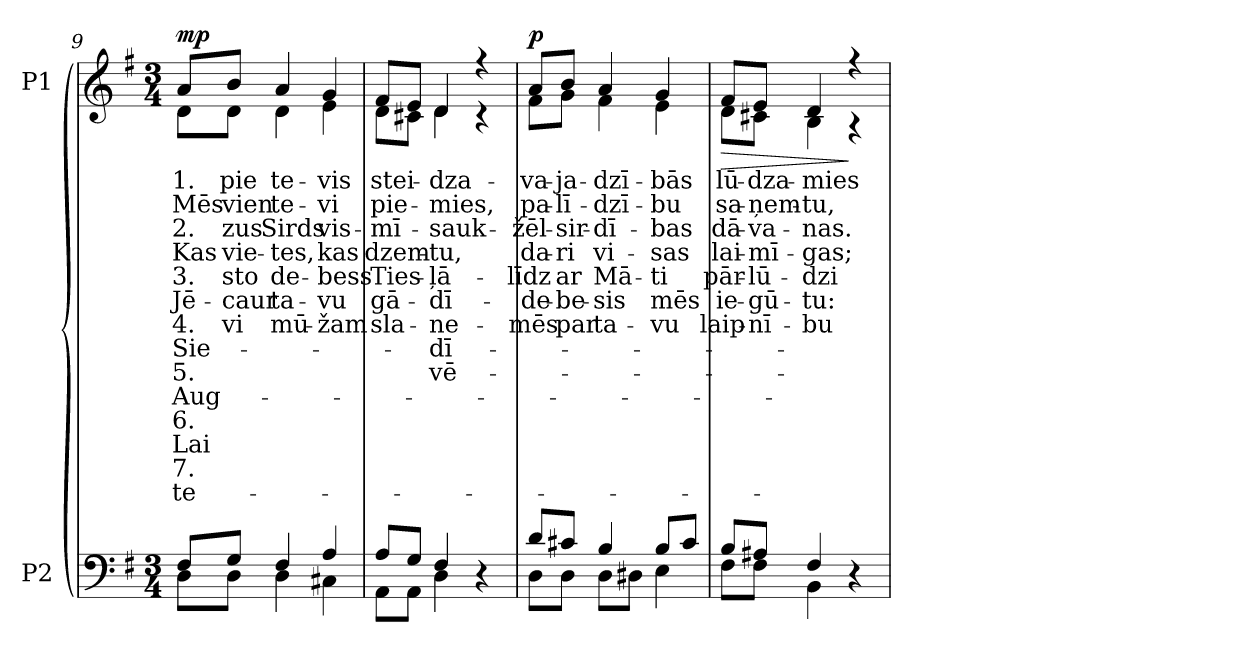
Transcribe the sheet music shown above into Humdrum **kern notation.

**kern	**kern	**text	**text	**text	**text	**text	**text	**text	**text	**text	**text	**text	**text	**text	**text	**dynam
*part2	*part1	*part1	*part1	*part1	*part1	*part1	*part1	*part1	*part1	*part1	*part1	*part1	*part1	*part1	*part1	*part1
*staff2	*staff1	*staff1	*staff1	*staff1	*staff1	*staff1	*staff1	*staff1	*staff1	*staff1	*staff1	*staff1	*staff1	*staff1	*staff1	*staff1
*I"P2	*I"P1	*	*	*	*	*	*	*	*	*	*	*	*	*	*	*
!!LO:LB:g=z
*clefF4	*clefG2	*	*	*	*	*	*	*	*	*	*	*	*	*	*	*
*k[f#]	*k[f#]	*	*	*	*	*	*	*	*	*	*	*	*	*	*	*
*G:	*G:	*	*	*	*	*	*	*	*	*	*	*	*	*	*	*
*M3/4	*M3/4	*	*	*	*	*	*	*	*	*	*	*	*	*	*	*
=9	=9	=9	=9	=9	=9	=9	=9	=9	=9	=9	=9	=9	=9	=9	=9	=9
*^	*	*	*	*	*	*	*	*	*	*	*	*	*	*	*	*
!	!	!	!LO:LY:b:color=#000000	!LO:LY:b:color=#000000	!LO:LY:b:color=#000000	!LO:LY:b:color=#000000	!LO:LY:b:color=#000000	!LO:LY:b:color=#000000	!LO:LY:b:color=#000000	!LO:LY:b:color=#000000	!LO:LY:b:color=#000000	!LO:LY:b:color=#000000	!LO:LY:b:color=#000000	!LO:LY:b:color=#000000	!LO:LY:b:color=#000000	!LO:LY:b:color=#000000	!
*	*	*^	*	*	*	*	*	*	*	*	*	*	*	*	*	*	*
8F#i/L	8Di\L	8ai/L	8di\L	1.	Mēs	2.	Kas	3.	-Jē-	4.	-Sie-	5.	-Aug-	6.	Lai	7.	te-	mp
!	!	!	!	!LO:LY:b:color=#000000	!LO:LY:b:color=#000000	!LO:LY:b:color=#000000	!LO:LY:b:color=#000000	!LO:LY:b:color=#000000	!LO:LY:b:color=#000000	!LO:LY:b:color=#000000	!	!	!	!	!	!	!	!
8Gi/J	8Di\J	8bi/J	8di\J	pie	vien	zus	vie-	sto	-caur	-vi	.	.	.	.	.	.	.	.
!	!	!	!	!LO:LY:b:color=#000000	!LO:LY:b:color=#000000	!LO:LY:b:color=#000000	!LO:LY:b:color=#000000	!LO:LY:b:color=#000000	!LO:LY:b:color=#000000	!LO:LY:b:color=#000000	!	!	!	!	!	!	!	!
4F#i/	4Di\	4ai/	4di\	te-	te-	Sirds	-tes,	-de-	-ta-	mū-	.	.	.	.	.	.	.	.
!	!	!	!	!LO:LY:b:color=#000000	!LO:LY:b:color=#000000	!LO:LY:b:color=#000000	!LO:LY:b:color=#000000	!LO:LY:b:color=#000000	!LO:LY:b:color=#000000	!LO:LY:b:color=#000000	!	!	!	!	!	!	!	!
4Ai/	4C#Xi\	4gi/	4ei\	-vis	-vi	vis-	kas	bess	vu	žam	.	.	.	.	.	.	.	.
=10	=10	=10	=10	=10	=10	=10	=10	=10	=10	=10	=10	=10	=10	=10	=10	=10	=10	=10
!	!	!	!	!LO:LY:b:color=#000000	!LO:LY:b:color=#000000	!LO:LY:b:color=#000000	!LO:LY:b:color=#000000	!LO:LY:b:color=#000000	!LO:LY:b:color=#000000	!LO:LY:b:color=#000000	!	!	!	!	!	!	!	!
8Ai/L	8AAi\L	8f#i/L	8di\L	stei-	pie-	-mī-	-dzem-	-Ties-	-gā-	-sla-	.	.	.	.	.	.	.	.
8Gi/J	8AAi\J	8ei/J	8c#Xi\J	.	.	.	.	.	.	.	.	.	.	.	.	.	.	.
!	!	!	!	!LO:LY:b:color=#000000	!LO:LY:b:color=#000000	!LO:LY:b:color=#000000	!LO:LY:b:color=#000000	!LO:LY:b:color=#000000	!LO:LY:b:color=#000000	!LO:LY:b:color=#000000	!LO:LY:b:color=#000000	!LO:LY:b:color=#000000	!	!	!	!	!	!
4F#i/	4Di\	4di/	4di\	-dza-	-mies,	-sauk-	-tu,	-ļā-	-dī-	-ne-	-dī-	-vē-	.	.	.	.	.	.
!	!	!	!	!LO:LY:b:color=#000000	!LO:LY:b:color=#000000	!LO:LY:b:color=#000000	!LO:LY:b:color=#000000	!LO:LY:b:color=#000000	!	!	!	!	!	!	!	!	!	!
4r	4ryy	4r	4r	kās	-bās,	si	bu	tu	.	.	.	.	.	.	.	.	.	.
=11	=11	=11	=11	=11	=11	=11	=11	=11	=11	=11	=11	=11	=11	=11	=11	=11	=11	=11
!	!	!	!	!LO:LY:b:color=#000000	!LO:LY:b:color=#000000	!LO:LY:b:color=#000000	!LO:LY:b:color=#000000	!LO:LY:b:color=#000000	!LO:LY:b:color=#000000	!LO:LY:b:color=#000000	!	!	!	!	!	!	!	!
8di/L	8Di\L	8ai/L	8f#i\L	va-	pa-	žēl-	-da-	līdz	-de-	-mēs	.	.	.	.	.	.	.	p
!	!	!	!	!LO:LY:b:color=#000000	!LO:LY:b:color=#000000	!LO:LY:b:color=#000000	!LO:LY:b:color=#000000	!LO:LY:b:color=#000000	!LO:LY:b:color=#000000	!LO:LY:b:color=#000000	!	!	!	!	!	!	!	!
8c#Xi/J	8Di\J	8bi/J	8gi\J	-ja-	-lī-	sir-	ri	-ar	be-	par	.	.	.	.	.	.	.	.
!	!	!	!	!LO:LY:b:color=#000000	!LO:LY:b:color=#000000	!LO:LY:b:color=#000000	!LO:LY:b:color=#000000	!LO:LY:b:color=#000000	!LO:LY:b:color=#000000	!LO:LY:b:color=#000000	!	!	!	!	!	!	!	!
4Bi/	8Di\L	4ai/	4f#i\	-dzī-	-dzī-	-dī-	-vi-	Mā-	-sis	-ta-	.	.	.	.	.	.	.	.
.	8D#Xi\J	.	.	.	.	.	.	.	.	.	.	.	.	.	.	.	.	.
!	!	!	!	!LO:LY:b:color=#000000	!LO:LY:b:color=#000000	!LO:LY:b:color=#000000	!LO:LY:b:color=#000000	!LO:LY:b:color=#000000	!LO:LY:b:color=#000000	!LO:LY:b:color=#000000	!	!	!	!	!	!	!	!
8Bi/L	4Ei\	4gi/	4ei\	-bās	-bu	bas	sas	ti	mēs	-vu	.	.	.	.	.	.	.	.
8c#i/J	.	.	.	.	.	.	.	.	.	.	.	.	.	.	.	.	.	.
=12	=12	=12	=12	=12	=12	=12	=12	=12	=12	=12	=12	=12	=12	=12	=12	=12	=12	=12
!	!	!	!	!LO:LY:b:color=#000000	!LO:LY:b:color=#000000	!LO:LY:b:color=#000000	!LO:LY:b:color=#000000	!LO:LY:b:color=#000000	!LO:LY:b:color=#000000	!LO:LY:b:color=#000000	!	!	!	!	!	!	!	!LO:HP:b
8Bi/L	8F#i\L	8f#i/L	8di\L	lū-	sa-	-dā-	-lai-	pār-	-ie-	-laip-	.	.	.	.	.	.	.	>
!	!	!	!	!LO:LY:b:color=#000000	!LO:LY:b:color=#000000	!LO:LY:b:color=#000000	!LO:LY:b:color=#000000	!LO:LY:b:color=#000000	!LO:LY:b:color=#000000	!LO:LY:b:color=#000000	!	!	!	!	!	!	!	!
8A#Xi/J	8F#i\J	8ei/J	8c#Xi\J	-dza-	-ņem-	-va-	-mī-	-lū-	-gū-	-nī-	.	.	.	.	.	.	.	.
!	!	!	!	!LO:LY:b:color=#000000	!LO:LY:b:color=#000000	!LO:LY:b:color=#000000	!LO:LY:b:color=#000000	!LO:LY:b:color=#000000	!LO:LY:b:color=#000000	!LO:LY:b:color=#000000	!	!	!	!	!	!	!	!
4F#i/	4BBi\	4di/	4Bi\	-mies	-tu,	nas.	gas;	dzi	tu:	-bu	.	.	.	.	.	.	.	.
!	!	!	!	!LO:LY:b:color=#000000	!LO:LY:b:color=#000000	!LO:LY:b:color=#000000	!LO:LY:b:color=#000000	!LO:LY:b:color=#000000	!LO:LY:b:color=#000000	!LO:LY:b:color=#000000	!	!	!	!	!	!	!	!
4r	4ryy	4r	4r	1.	2.	3.	4.	5.	6.	7.	.	.	.	.	.	.	.	]
*v	*v	*	*	*	*	*	*	*	*	*	*	*	*	*	*	*	*	*
*	*v	*v	*	*	*	*	*	*	*	*	*	*	*	*	*	*	*
=	=	=	=	=	=	=	=	=	=	=	=	=	=	=	=	=
*-	*-	*-	*-	*-	*-	*-	*-	*-	*-	*-	*-	*-	*-	*-	*-	*-
